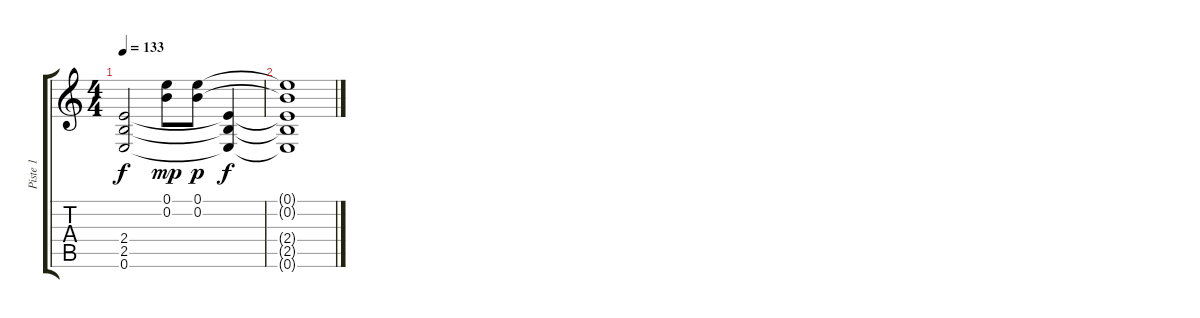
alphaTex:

\track ("Piste 1" "Piste 1") {instrument distortionguitar}
\staff {score tabs}
\tuning (E4 B3 G3 D3 A2 E2) {hide}
\ts (4 4)
\tempo 133
\clef g2
\ks c
(2.4 2.5 0.6).2{dy f} (0.1 0.2).8{dy mp} (0.1 0.2).8{dy p} (2.4{t} 2.5{t} 0.6{t}).4{dy f} |
(0.1{t} 0.2{t} 2.4{t} 2.5{t} 0.6{t}).1
